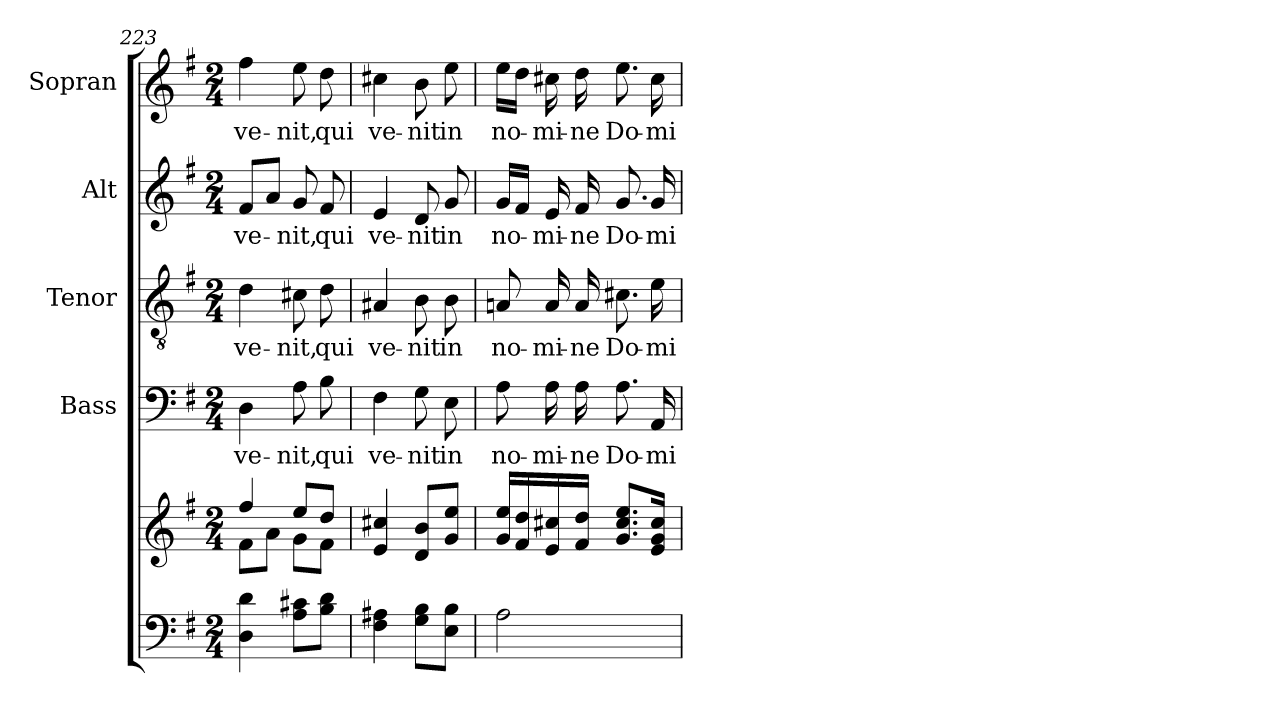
**kern	**kern	**kern	**text	**kern	**text	**kern	**text	**kern	**text
*part5	*part5	*part4	*part4	*part3	*part3	*part2	*part2	*part1	*part1
*staff6	*staff5	*staff4	*staff4	*staff3	*staff3	*staff2	*staff2	*staff1	*staff1
*	*	*I"Bass	*	*I"Tenor	*	*I"Alt	*	*I"Sopran	*
*	*	*I'B.	*	*I'T.	*	*I'A.	*	*I'S.	*
*clefF4	*clefG2	*clefF4	*	*clefGv2	*	*clefG2	*	*clefG2	*
*k[f#]	*k[f#]	*k[f#]	*	*k[f#]	*	*k[f#]	*	*k[f#]	*
*G:	*G:	*G:	*	*G:	*	*G:	*	*G:	*
*M2/4	*M2/4	*M2/4	*	*M2/4	*	*M2/4	*	*M2/4	*
=223	=223	=223	=223	=223	=223	=223	=223	=223	=223
*	*^	*	*	*	*	*	*	*	*
!	!	!	!	!LO:LY:b	!	!LO:LY:b	!	!LO:LY:b	!	!LO:LY:b
4D\ 4d\	4ff#/	8f#\L	4D\	ve-	4d\	ve-	8f#/L	ve-	4ff#\	ve-
.	.	8a\J	.	.	.	.	8a/J	.	.	.
!	!	!	!	!LO:LY:b	!	!LO:LY:b	!	!LO:LY:b	!	!LO:LY:b
8A\ 8c#X\L	8ee/L	8g\L	8A\	-nit,	8c#X\	-nit,	8g/	-nit,	8ee\	-nit,
!	!	!	!	!LO:LY:b	!	!LO:LY:b	!	!LO:LY:b	!	!LO:LY:b
8B\ 8d\J	8dd/J	8f#\J	8B\	qui	8d\	qui	8f#/	qui	8dd\	qui
=224	=224	=224	=224	=224	=224	=224	=224	=224	=224	=224
!	!	!	!	!LO:LY:b	!	!LO:LY:b	!	!LO:LY:b	!	!LO:LY:b
*	*v	*v	*	*	*	*	*	*	*	*
4F#\ 4A#X\	4e/ 4cc#X/	4F#\	ve-	4A#X/	ve-	4e/	ve-	4cc#X\	ve-
!	!	!	!LO:LY:b	!	!LO:LY:b	!	!LO:LY:b	!	!LO:LY:b
8G\ 8B\L	8d/ 8b/L	8G\	-nit	8B\	-nit	8d/	-nit	8b\	-nit
!	!	!	!LO:LY:b	!	!LO:LY:b	!	!LO:LY:b	!	!LO:LY:b
8E\ 8B\J	8g/ 8ee/J	8E\	in	8B\	in	8g/	in	8ee\	in
!!LO:PB:g=z
=225	=225	=225	=225	=225	=225	=225	=225	=225	=225
!	!	!	!LO:LY:b	!	!LO:LY:b	!	!LO:LY:b	!	!LO:LY:b
2A\	16g/ 16ee/LL	8A\	no-	8An/	no-	16g/LL	no-	16ee\LL	no-
.	16f#/ 16dd/	.	.	.	.	16f#/JJ	.	16dd\JJ	.
!	!	!	!LO:LY:b	!	!LO:LY:b	!	!LO:LY:b	!	!LO:LY:b
.	16e/ 16cc#X/	16A\	-mi-	16A/	-mi-	16e/	-mi-	16cc#X\	-mi-
!	!	!	!LO:LY:b	!	!LO:LY:b	!	!LO:LY:b	!	!LO:LY:b
.	16f#/ 16dd/JJ	16A\	-ne	16A/	-ne	16f#/	-ne	16dd\	-ne
!	!	!	!LO:LY:b	!	!LO:LY:b	!	!LO:LY:b	!	!LO:LY:b
.	8.g/ 8.cc#/ 8.ee/L	8.A\	Do-	8.c#X\	Do-	8.g/	Do-	8.ee\	Do-
!	!	!	!LO:LY:b	!	!LO:LY:b	!	!LO:LY:b	!	!LO:LY:b
.	16e/ 16g/ 16cc#/Jk	16AA/	-mi-	16e\	-mi-	16g/	-mi-	16cc#\	-mi-
=	=	=	=	=	=	=	=	=	=
*-	*-	*-	*-	*-	*-	*-	*-	*-	*-
